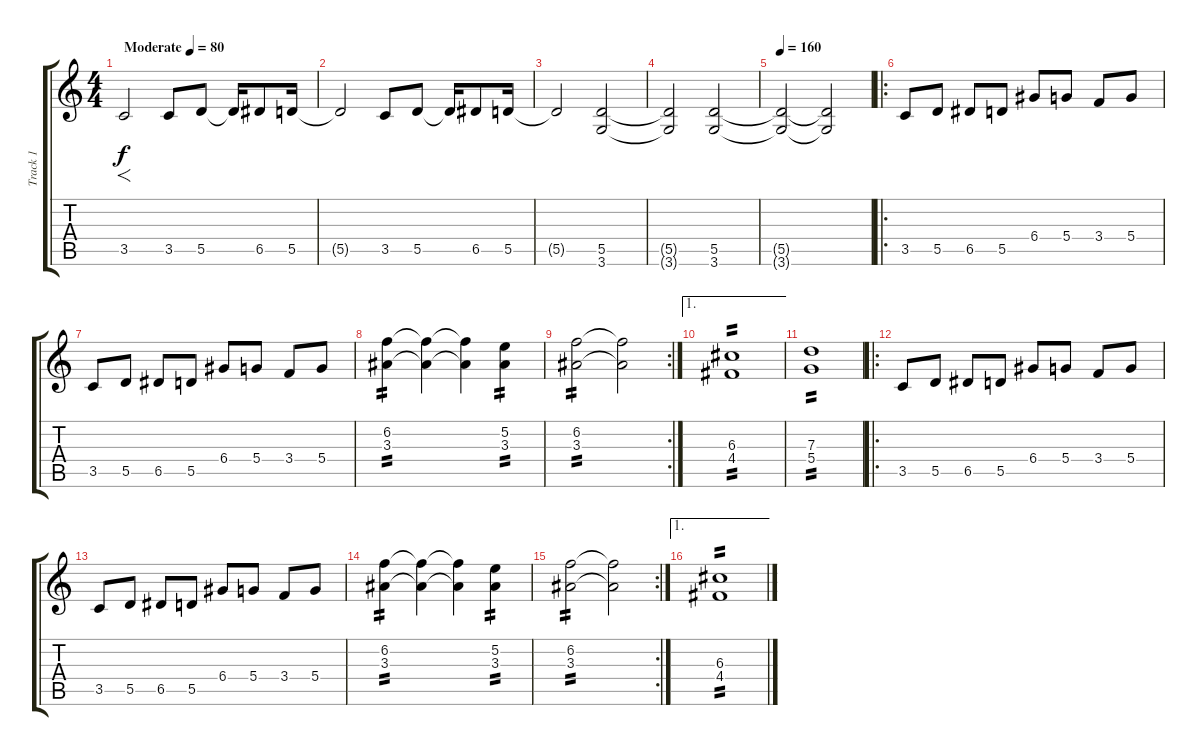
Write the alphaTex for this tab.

\track ("Track 1" "Track 1") {instrument distortionguitar}
\staff {score tabs}
\tuning (E4 B3 G3 D3 A2 E2) {hide}
\ts (4 4)
\tempo (80 "Moderate")
\clef g2
\ks c
3.5.2{f dy f instrument distortionguitar} 3.5.8 5.5.8 5.5{t}.16 6.5.8 5.5.16 |
5.5{t}.2 3.5.8 5.5.8 5.5{t}.16 6.5.8 5.5.16 |
5.5{t}.2 (5.5 3.6).2 |
(5.5{t} 3.6{t}).2 (5.5 3.6).2 |
\tempo 160
(5.5{t} 3.6{t}).2 (5.5{t} 3.6{t}).2 |
\ro
3.5.8 5.5.8 6.5.8 5.5.8 6.4.8 5.4.8 3.4.8 5.4.8 |
3.5.8 5.5.8 6.5.8 5.5.8 6.4.8 5.4.8 3.4.8 5.4.8 |
(6.2 3.3).4{tp 2} (6.2{t} 3.3{t}).4 (6.2{t} 3.3{t}).4 (5.2 3.3).4{tp 2} |
\rc 2
(6.2 3.3).2{tp 2} (6.2{t} 3.3{t}).2 |
\ae 1
(6.3 4.4).1{tp 2} |
(7.3 5.4).1{tp 2} |
\ro
3.5.8 5.5.8 6.5.8 5.5.8 6.4.8 5.4.8 3.4.8 5.4.8 |
3.5.8 5.5.8 6.5.8 5.5.8 6.4.8 5.4.8 3.4.8 5.4.8 |
(6.2 3.3).4{tp 2} (6.2{t} 3.3{t}).4 (6.2{t} 3.3{t}).4 (5.2 3.3).4{tp 2} |
\rc 2
(6.2 3.3).2{tp 2} (6.2{t} 3.3{t}).2 |
\ae 1
(6.3 4.4).1{tp 2}
